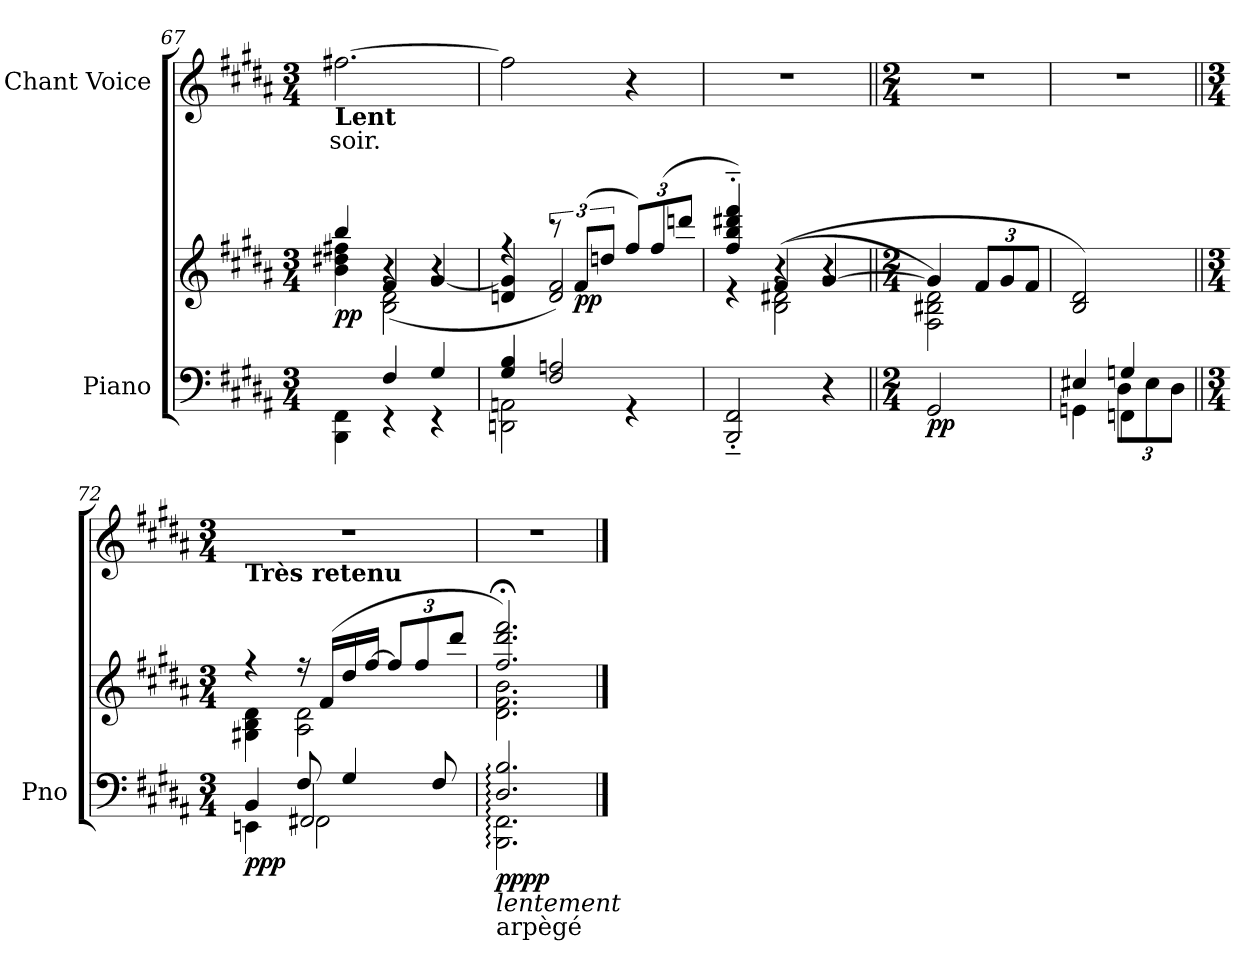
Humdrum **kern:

**kern	**kern	**dynam	**kern	**text
*part2	*part2	*part2	*part1	*part1
*staff3	*staff2	*staff2/3	*staff1	*staff1
*I"Piano	*	*	*I"Chant Voice	*
*I'Pno	*	*	*	*
*clefF4	*clefG2	*	*clefG2	*
*k[f#c#g#d#a#]	*k[f#c#g#d#a#]	*	*k[f#c#g#d#a#]	*
*M3/4	*M3/4	*	*M3/4	*
=67	=67	=67	=67	=67
*^	*^	*	*	*
*	*	*	*^	*	*	*
!	!	!	!	!	!	!LO:TX:b:B:t=Lent	!
!	!	!	!	!	!LO:DY:b	!	!
4ryy	4BBB\ 4FF#\	4bb/	4b\ 4dd#X\ 4ff#X\	4ryy	pp	[2.ff#X\	-soir.
4F#/	4r	4r	(4f#/	2B\ 2d#\	.	.	.
4G#/	4r	4r	[4g#/	.	.	.	.
*	*	*	*v	*v	*	*	*
=68	=68	=68	=68	=68	=68	=68
4G#/ 4B/	2DDn\ 2AAn\	4r	4dn/ 4g#/]	.	2ff#\]	.
2F#/ 2An/	.	12r	2d/ 2f#/)	.	.	.
!	!	!	!	!LO:DY:b	!	!
.	.	(12f#/L	.	pp	.	.
.	.	12ddn/J	.	.	.	.
*	*	*Xbrackettup	*	*	*	*
.	4r	12ff#/L)	.	.	4r	.
.	.	(12ff#/	.	.	.	.
.	.	12dddn/J	.	.	.	.
*v	*v	*	*	*	*	*
=69	=69	=69	=69	=69	=69
*	*	*^	*	*	*
2BBB/'~ 2FF#/'~	4ff#/'~ 4bb/'~ 4ddd#X/'~ 4fff#/'~)	4r	4ryy	.	2.r	.
.	(4f#/	4r	(2B\ 2d#X\	.	.	.
4r	[4g#/	4r	.	.	.	.
*	*v	*v	*v	*	*	*
=70||	=70||	=70||	=70||	=70||
*M2/4	*M2/4	*	*M2/4	*
*	*^	*	*	*
!	!	!	!LO:DY:b=2	!	!
2GG#/	4g#/]	2F#\ 2B#X\ 2d#\)	pp	2r	.
.	12f#/L	.	.	.	.
.	12g#/	.	.	.	.
.	12f#/J	.	.	.	.
*	*v	*v	*	*	*
=71	=71	=71	=71	=71
*^	*	*	*	*
*	*^	*	*	*	*
4E#X/	4GGn\	4ryy	2B/ 2d#/)	.	2r	.
4Gn/	4FFn\	12D#\L	.	.	.	.
.	.	12E#\	.	.	.	.
.	.	12D#\J	.	.	.	.
=72||	=72||	=72||	=72||	=72||	=72||	=72||
*M3/4	*	*	*M3/4	*	*M3/4	*
*	*	*	*^	*	*	*
!	!	!	!	!	!	!LO:TX:b:B:t=Très retenu	!
!	!	!	!	!	!LO:DY:b=2	!	!
4BB/	4EEn\	4ryy	4r	4G#X\ 4B\ 4d#\	ppp	2.r	.
8F#/	2FF#X/	2FF#\	16r	2A#\ 2d#\	.	.	.
.	.	.	(16f#/LL	.	.	.	.
4G#/	.	.	16dd#/	.	.	.	.
.	.	.	[16ff#/JJ	.	.	.	.
.	.	.	12ff#/L]	.	.	.	.
.	.	.	12ff#/	.	.	.	.
8F#/	.	.	.	.	.	.	.
.	.	.	12ddd#/J	.	.	.	.
*	*v	*v	*	*	*	*	*
=73	=73	=73	=73	=73	=73	=73
!LO:TX:b:i:t=lentement	!	!	!	!	!	!
!LO:TX:b:t=arpègé	!	!	!	!	!	!
!	!	!	!	!LO:DY:b=2	!	!
2.D#/: 2.B/:	2.BBB\: 2.FF#\:	2.ff#/;< 2.ddd#/;< 2.fff#/;<)	2.d#\: 2.f#\: 2.b\:	pppp	2.r	.
*v	*v	*	*	*	*	*
*	*v	*v	*	*	*
==	==	==	==	==
*-	*-	*-	*-	*-
